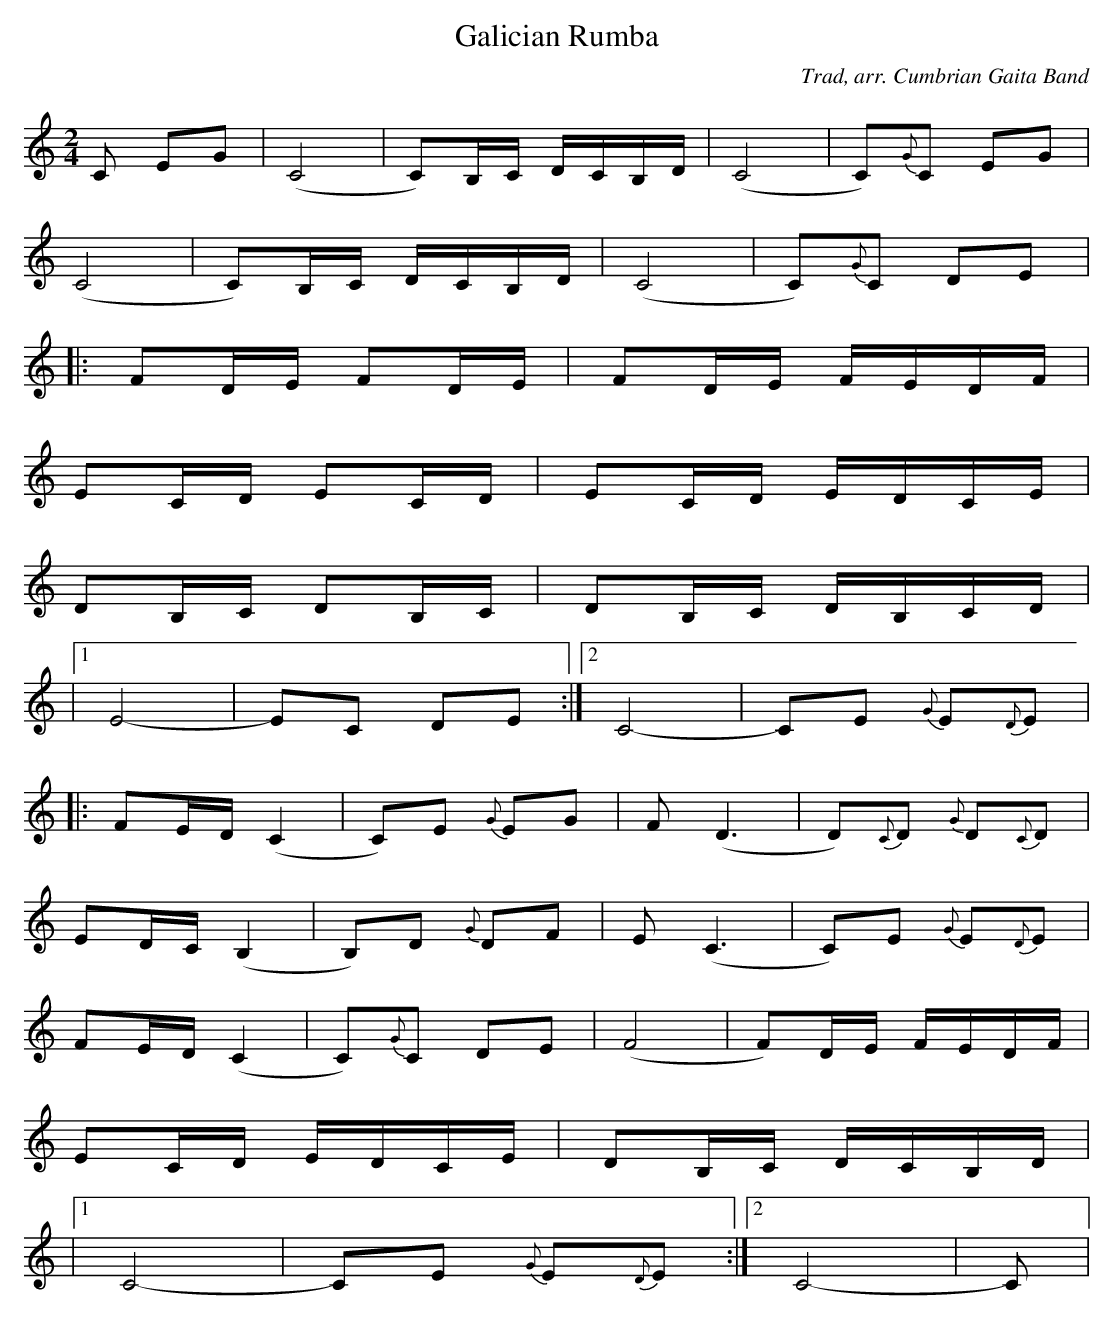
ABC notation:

X:1
T:Galician Rumba
C:Trad, arr. Cumbrian Gaita Band
M:2/4
L:1/16
K:Cmaj
C2 E2G2 |(C8 |C2)B,C DCB,D |(C8 |C2){G}C2 E2G2 |
(C8 |C2)B,C DCB,D |(C8 |C2){G}C2 D2E2 |:
F2DE F2DE |F2DE FEDF |
E2CD E2CD |E2CD EDCE |
D2B,C D2B,C |D2B,C DB,CD |
|1 E8-|E2C2 D2E2 :|2 C8-|C2E2 {G}E2{D}E2 |
|:F2ED (C4 |C2)E2 {G}E2G2 |F2 (D6 |D2){C}D2 {G}D2{C}D2 |
E2DC (B,4 |B,2)D2 {G}D2F2 |E2 (C6 |C2)E2 {G}E2{D}E2 |
F2ED (C4 |C2){G}C2 D2E2 |(F8 |F2)DE FEDF |
E2CD EDCE |D2B,C DCB,D |
|1C8-|C2E2 {G}E2{D}E2 :|2C8-|C2 |
